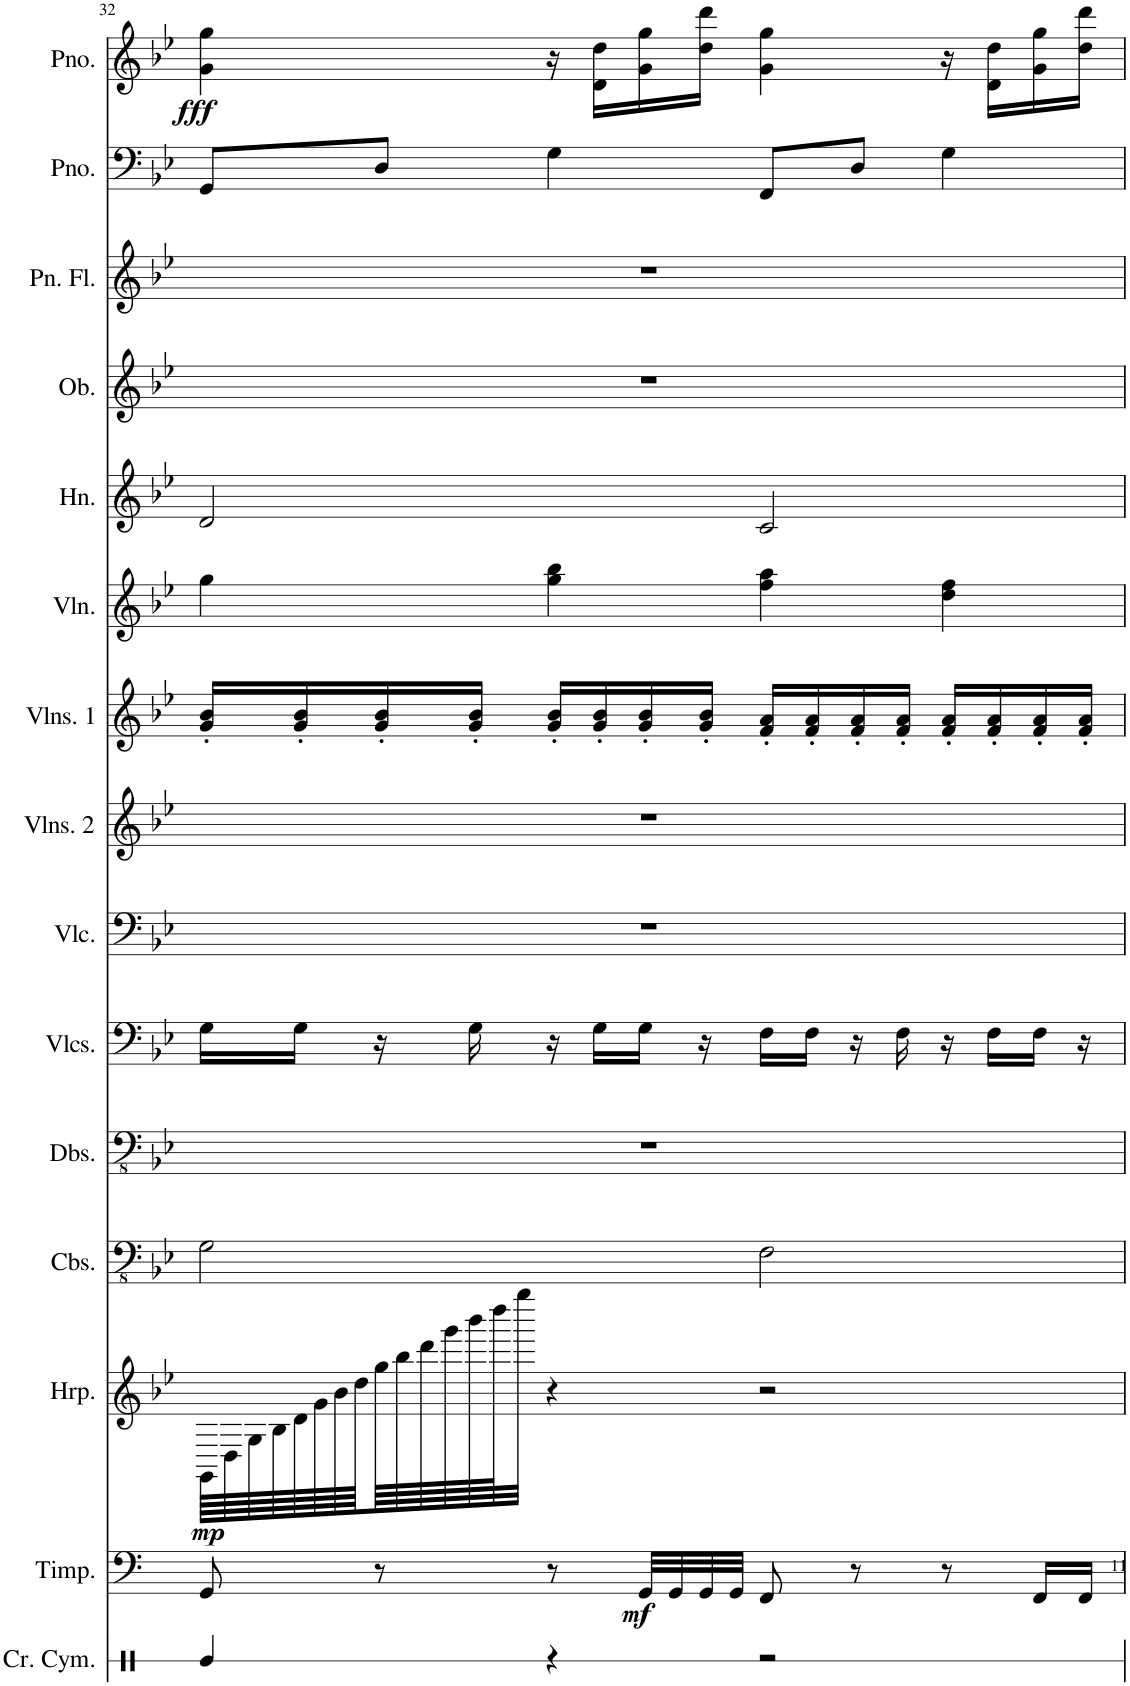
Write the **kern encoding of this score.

**kern	**kern	**dynam	**kern	**dynam	**kern	**kern	**kern	**kern	**kern	**kern	**kern	**kern	**kern	**kern	**kern	**kern	**dynam
*part15	*part14	*part14	*part13	*part13	*part12	*part11	*part10	*part9	*part8	*part7	*part6	*part5	*part4	*part3	*part2	*part1	*part1
*staff15	*staff14	*staff14	*staff13	*staff13	*staff12	*staff11	*staff10	*staff9	*staff8	*staff7	*staff6	*staff5	*staff4	*staff3	*staff2	*staff1	*staff1
*I"Crash Cymbal	*I"Timpani	*	*I"Harp	*	*I"Contrabasses	*I"Double Basses	*I"Violoncellos	*I"Violoncello	*I"Violins 2	*I"Violins 1	*I"Violin	*I"Horn	*I"Oboe	*I"Pan Flute	*I"Piano	*I"Piano	*
*I'Cr. Cym.	*I'Timp.	*	*I'Hrp.	*	*I'Cbs.	*I'Dbs.	*I'Vlcs.	*I'Vlc.	*I'Vlns. 2	*I'Vlns. 1	*I'Vln.	*I'Hn.	*I'Ob.	*I'Pn. Fl.	*I'Pno.	*I'Pno.	*
!!LO:PB:g=z
*clefX	*clefF4	*	*clefG2	*	*clefFv4	*clefFv4	*clefF4	*clefF4	*clefG2	*clefG2	*clefG2	*clefG2	*clefG2	*clefG2	*clefF4	*clefG2	*
*	*	*	*	*	*	*	*	*	*	*	*	*Trd4c7	*	*	*	*	*
*k[]	*k[]	*	*k[b-e-]	*	*k[b-e-]	*k[b-e-]	*k[b-e-]	*k[b-e-]	*k[b-e-]	*k[b-e-]	*k[b-e-]	*k[b-e-]	*k[b-e-]	*k[b-e-]	*k[b-e-]	*k[b-e-]	*
*M4/4	*M4/4	*	*M4/4	*	*M4/4	*M4/4	*M4/4	*M4/4	*M4/4	*M4/4	*M4/4	*M4/4	*M4/4	*M4/4	*M4/4	*M4/4	*
=32	=32	=32	=32	=32	=32	=32	=32	=32	=32	=32	=32	=32	=32	=32	=32	=32	=32
!	!	!	!	!LO:DY:b	!	!	!	!	!	!	!	!	!	!	!	!	!LO:DY:b
4Re/	8GG/	.	64GG\LLLL	mp	2GG\	1r	16G\LL	1r	1r	16g/' 16b-/'LL	4gg\	2d/	1r	1r	8GG/L	4g\ 4gg\	fff
.	.	.	64D\	.	.	.	.	.	.	.	.	.	.	.	.	.	.
.	.	.	64G\	.	.	.	.	.	.	.	.	.	.	.	.	.	.
.	.	.	64B-\	.	.	.	.	.	.	.	.	.	.	.	.	.	.
.	.	.	64d\	.	.	.	16G\JJ	.	.	16g/' 16b-/'	.	.	.	.	.	.	.
.	.	.	64g\	.	.	.	.	.	.	.	.	.	.	.	.	.	.
.	.	.	64b-\	.	.	.	.	.	.	.	.	.	.	.	.	.	.
.	.	.	64dd\	.	.	.	.	.	.	.	.	.	.	.	.	.	.
.	8r	.	64gg\	.	.	.	16r	.	.	16g/' 16b-/'	.	.	.	.	8D/J	.	.
.	.	.	64bb-\	.	.	.	.	.	.	.	.	.	.	.	.	.	.
.	.	.	64ddd\	.	.	.	.	.	.	.	.	.	.	.	.	.	.
.	.	.	64ggg\	.	.	.	.	.	.	.	.	.	.	.	.	.	.
.	.	.	64bbb-\	.	.	.	16G\	.	.	16g/' 16b-/'JJ	.	.	.	.	.	.	.
.	.	.	64dddd\J	.	.	.	.	.	.	.	.	.	.	.	.	.	.
.	.	.	32gggg\JJJ	.	.	.	.	.	.	.	.	.	.	.	.	.	.
4r	8r	.	4r	.	.	.	16r	.	.	16g/' 16b-/'LL	4gg\ 4bb-\	.	.	.	4G\	16r	.
.	.	.	.	.	.	.	16G\LL	.	.	16g/' 16b-/'	.	.	.	.	.	16d\ 16dd\LL	.
!	!	!LO:DY:b	!	!	!	!	!	!	!	!	!	!	!	!	!	!	!
.	32GG/LLL	mf	.	.	.	.	16G\JJ	.	.	16g/' 16b-/'	.	.	.	.	.	16g\ 16gg\	.
.	32GG/	.	.	.	.	.	.	.	.	.	.	.	.	.	.	.	.
.	32GG/	.	.	.	.	.	16r	.	.	16g/' 16b-/'JJ	.	.	.	.	.	16dd\ 16ddd\JJ	.
.	32GG/JJJ	.	.	.	.	.	.	.	.	.	.	.	.	.	.	.	.
2r	8FF/	.	2r	.	2FF\	.	16F\LL	.	.	16f/' 16a/'LL	4ff\ 4aa\	2c/	.	.	8FF/L	4g\ 4gg\	.
.	.	.	.	.	.	.	16F\JJ	.	.	16f/' 16a/'	.	.	.	.	.	.	.
.	8r	.	.	.	.	.	16r	.	.	16f/' 16a/'	.	.	.	.	8D/J	.	.
.	.	.	.	.	.	.	16F\	.	.	16f/' 16a/'JJ	.	.	.	.	.	.	.
.	8r	.	.	.	.	.	16r	.	.	16f/' 16a/'LL	4dd\ 4ff\	.	.	.	4G\	16r	.
.	.	.	.	.	.	.	16F\LL	.	.	16f/' 16a/'	.	.	.	.	.	16d\ 16dd\LL	.
.	16FF/LL	.	.	.	.	.	16F\JJ	.	.	16f/' 16a/'	.	.	.	.	.	16g\ 16gg\	.
.	16FF/JJ	.	.	.	.	.	16r	.	.	16f/' 16a/'JJ	.	.	.	.	.	16dd\ 16ddd\JJ	.
=	=	=	=	=	=	=	=	=	=	=	=	=	=	=	=	=	=
*-	*-	*-	*-	*-	*-	*-	*-	*-	*-	*-	*-	*-	*-	*-	*-	*-	*-
